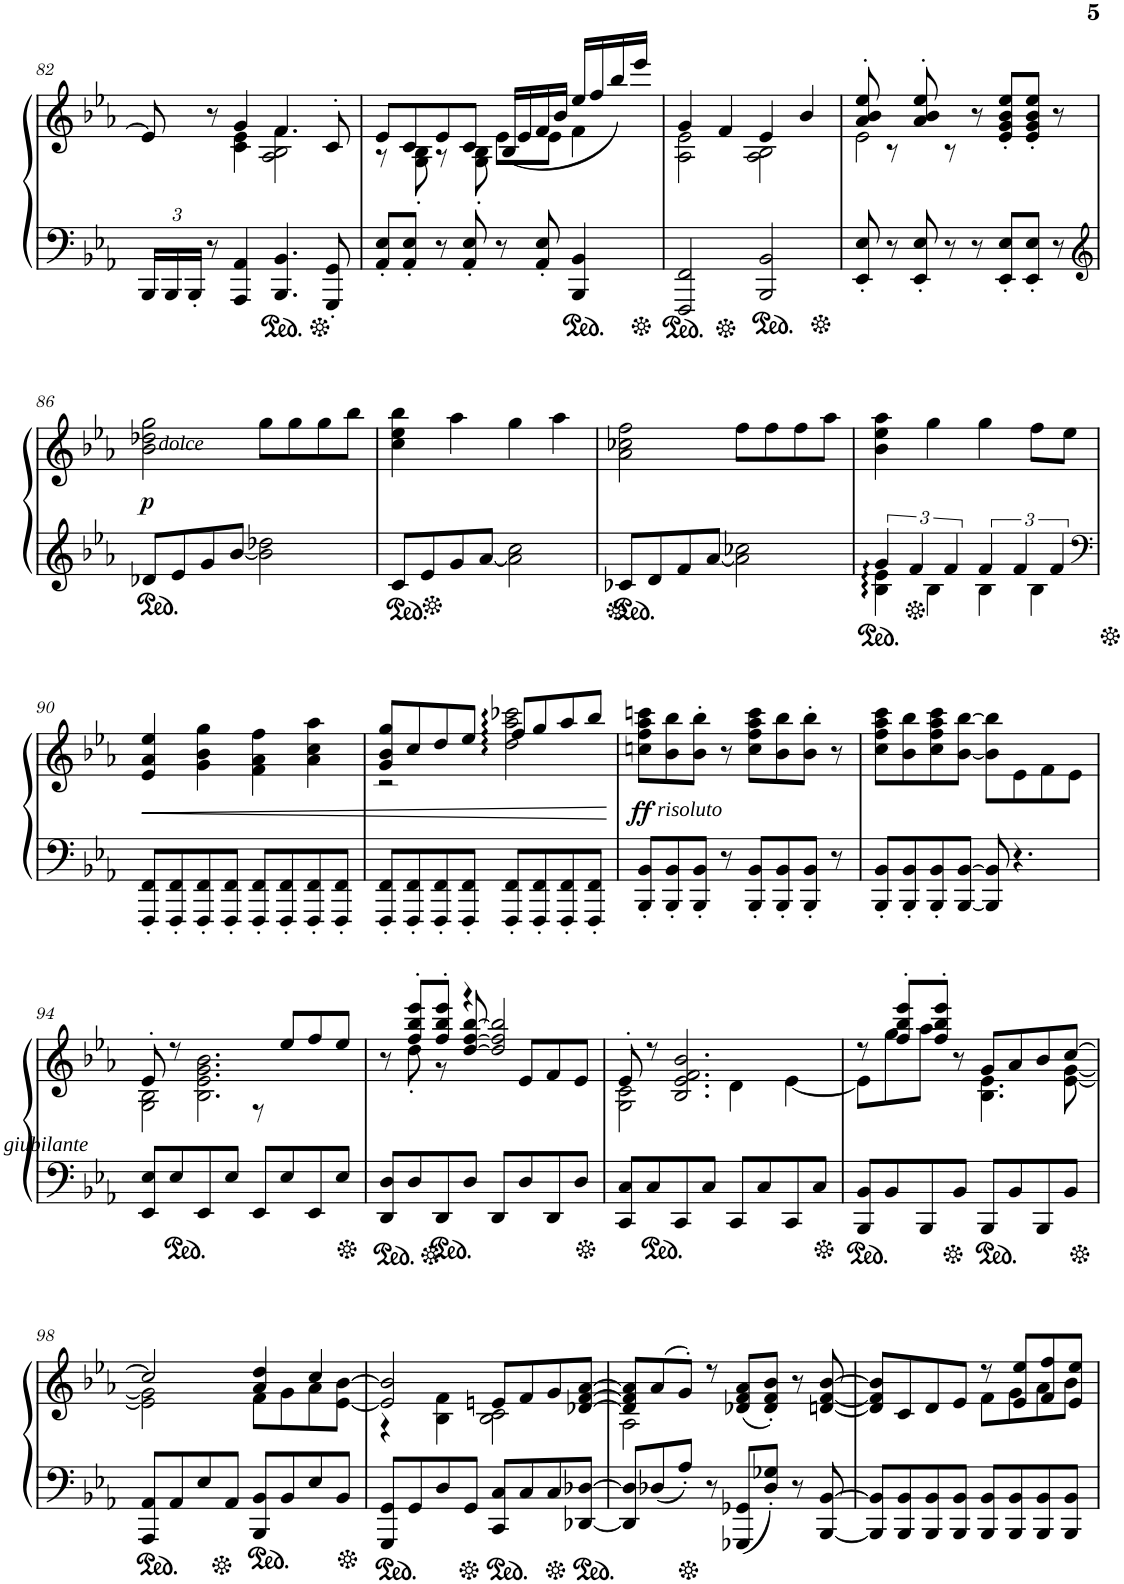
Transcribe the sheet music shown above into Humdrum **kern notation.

**kern	**kern	**dynam
*part1	*part1	*part1
*staff2	*staff1	*staff1/2
*I"Piano	*	*
*I'Pno.	*	*
!!LO:PB:g=z
*clefF4	*clefG2	*
*k[b-e-a-]	*k[b-e-a-]	*
*M4/4	*M4/4	*
*Xbrackettup	*	*
=82	=82	=82
*	*^	*
24BBB-/LL	8e-/]	4ryy	.
24BBB-/	.	.	.
24BBB-'/JJ	.	.	.
8r	8r	.	.
4AAA-/ 4AA-/	4g/	4c\ 4e-\	.
4.BBB-/ 4.BB-/	4.f/	2A-\ 2B-\ 2f\	.
8GGG/' 8GG/'	8c'/	.	.
=83	=83	=83	=83
8AA-/' 8E-/'L	8e-/L	8r	.
8AA-/' 8E-/'J	8c/	8G\' 8B-\'	.
8r	8e-/	8r	.
8AA-/' 8E-/'	8c/J	8G\' 8B-\'	.
8r	8e-\L	(16B-/LL	.
.	.	16e-/	.
8AA-/' 8E-/'	8e-\J	16f/	.
.	.	16b-/JJ	.
4BBB-/ 4BB-/	4f\	16ee-/LL	.
.	.	16ff/	.
.	.	16bb-/)	.
.	.	16eee-/JJ	.
=84	=84	=84	=84
2FFF/ 2FF/	4g/	2A-\ 2e-\	.
.	4f/	.	.
2BBB-/ 2BB-/	4e-/	2A-\ 2B-\	.
.	4b-/	.	.
=85	=85	=85	=85
8EE-/' 8E-/'	2e-\	8a-/' 8b-/' 8ee-/'	.
8r	.	8r	.
8EE-/' 8E-/'	.	8a-/' 8b-/' 8ee-/'	.
8r	.	8r	.
8r	8r	2ryy	.
8EE-/' 8E-/'L	8e-/' 8g/' 8b-/' 8ee-/'L	.	.
8EE-/' 8E-/'J	8e-/' 8g/' 8b-/' 8ee-/'J	.	.
8r	8r	.	.
*	*v	*v	*
!!LO:LB:g=z
=86	=86	=86
*clefG2	*	*
!	!LO:TX:b:i:t=dolce	!
!	!	!LO:DY:b
8d-X/L	2b-\ 2dd-X\ 2gg\	p
8e-/	.	.
8g/	.	.
[<8b-/J	.	.
2b-\] 2dd-X\	8gg\L	.
.	8gg\	.
.	8gg\	.
.	8bb-\J	.
=87	=87	=87
8c/L	4cc\ 4ee-\ 4bb-\	.
8e-/	.	.
8g/	4aa-\	.
[<8a-/J	.	.
2a-\] 2cc\	4gg\	.
.	4aa-\	.
=88	=88	=88
8c-X/L	2a-\ 2cc-X\ 2ff\	.
8d/	.	.
8f/	.	.
[<8a-/J	.	.
2a-\] 2cc-X\	8ff\L	.
.	8ff\	.
.	8ff\	.
.	8aa-\J	.
=89	=89	=89
*^	*	*
*	*brackettup	*	*
*	*	*^	*
4B-\ 4e-\	6g/	4b-\ 4ee-\ 4aa-\	2B- 2e- 2g	.
.	6f/	.	.	.
4B-\	.	4gg\	.	.
.	6f/	.	.	.
4B-\	6f/	4gg\	2ryy	.
.	6f/	.	.	.
4B-\	.	8ff\L	.	.
.	6f/	.	.	.
.	.	8ee-\J	.	.
*v	*v	*	*	*
*	*v	*v	*
!!LO:LB:g=z
=90	=90	=90
*clefF4	*	*
!	!	!LO:HP:b
8FFF/' 8FF/'L	4e-/ 4a-/ 4ee-/	<
8FFF/' 8FF/'	.	.
8FFF/' 8FF/'	4g\ 4b-\ 4gg\	.
8FFF/' 8FF/'J	.	.
8FFF/' 8FF/'L	4f\ 4a-\ 4ff\	.
8FFF/' 8FF/'	.	.
8FFF/' 8FF/'	4a-\ 4cc\ 4aa-\	.
8FFF/' 8FF/'J	.	.
=91	=91	=91
*	*^	*
8FFF/' 8FF/'L	8g/ 8b-/ 8gg/L	2r	.
8FFF/' 8FF/'	8cc/	.	.
8FFF/' 8FF/'	8dd/	.	.
8FFF/' 8FF/'J	8ee-/J	.	.
8FFF/' 8FF/'L	8ff/L	2dd\ 2aa-\ 2ccc-X\	.
8FFF/' 8FF/'	8gg/	.	.
8FFF/' 8FF/'	8aa-/	.	.
8FFF/' 8FF/'J	8bb-/J	.	.
*	*v	*v	*
.	.	[
=92	=92	=92
!	!LO:TX:b:i:t=risoluto	!
!	!	!LO:DY:b
8BBB-/' 8BB-/'L	8ccn\ 8ff\ 8aa-\ 8cccn\L	ff
8BBB-/' 8BB-/'	8b-\ 8bb-\	.
8BBB-/' 8BB-/'J	8b-\' 8bb-\'J	.
8r	8r	.
8BBB-/' 8BB-/'L	8cc\ 8ff\ 8aa-\ 8ccc\L	.
8BBB-/' 8BB-/'	8b-\ 8bb-\	.
8BBB-/' 8BB-/'J	8b-\' 8bb-\'J	.
8r	8r	.
=93	=93	=93
8BBB-/' 8BB-/'L	8cc\ 8ff\ 8aa-\ 8ccc\L	.
8BBB-/' 8BB-/'	8b-\ 8bb-\	.
8BBB-/' 8BB-/'	8cc\ 8ff\ 8aa-\ 8ccc\	.
[8BBB-/ [8BB-/J	[8b-\ [8bb-\J	.
8BBB-/] 8BB-/]	8b-\] 8bb-\]L	.
4.r	8e-\	.
.	8f\	.
.	8e-\J	.
!!LO:LB:g=z
=94	=94	=94
*	*^	*
!	!LO:TX:b:i:t=giubilante	!	!
8EE-/ 8E-/L	8e-'/	2G\ 2B-\	.
8E-/	8r	.	.
8EE-/	2.B-\ 2.e-\ 2.g\ 2.b-\	.	.
8E-/J	.	.	.
8EE-/L	.	8r	.
8E-/	.	8ee-/L	.
8EE-/	.	8ff/	.
8E-/J	.	8ee-/J	.
=95	=95	=95	=95
8DD/ 8D/L	8r	8ryy	.
8D/	8ff/' 8bb-/' 8eee-/'L	8dd'\	.
8DD/	8ff/' 8bb-/' 8eee-/'J	8r	.
8D/J	4r	[8dd/ [8ff/ [8bb-/	.
8DD/L	.	2dd/] 2ff/] 2bb-/]	.
8D/	8e-/L	.	.
8DD/	8f/	.	.
8D/J	8e-/J	.	.
=96	=96	=96	=96
8CC/ 8C/L	8e-'/	2G\ 2c\	.
8C/	8r	.	.
8CC/	2.B-/ 2.e-/ 2.f/ 2.b-/	.	.
8C/J	.	.	.
8CC/L	.	4d\	.
8C/	.	.	.
8CC/	.	[4e-\	.
8C/J	.	.	.
=97	=97	=97	=97
8BBB-/ 8BB-/L	8r	8e-\L]	.
8BB-/	8ff/' 8bb-/' 8eee-/'L	8gg\	.
8BBB-/	8ff/' 8bb-/' 8eee-/'J	8aa-\J	.
8BB-/J	8r	8ryy	.
8BBB-/L	8g/L	4.B-\ 4.e-\	.
8BB-/	8a-/	.	.
8BBB-/	8b-/	.	.
8BB-/J	[8cc/J	[8e-\ [8g\	.
!!LO:LB:g=z	!!
=98	=98	=98	=98
8AAA-/ 8AA-/L	2cc/]	2e-\] 2g\]	.
8AA-/	.	.	.
8E-/	.	.	.
8AA-/J	.	.	.
8BBB-/ 8BB-/L	8f\L	4a-/ 4dd/	.
8BB-/	8g\	.	.
8E-/	8a-\	4cc/	.
8BB-/J	[8e-\ [>8b-\J	.	.
=99	=99	=99	=99
8GGG/ 8GG/L	2e-/] 2b-/]	4r	.
8GG/	.	.	.
8D/	.	4B-\ 4f\	.
8GG/J	.	.	.
8CC/ 8C/L	8en/L	2B-\ 2c\	.
8C/	8f/	.	.
8C/	8g/	.	.
[8DD-X/ [8D-X/J	[8d-X/ [8f/ [8a-/J	.	.
=100	=100	=100	=100
8DD-/] 8D-/]L	8d-/] 8f/] 8a-/]L	2A-\	.
8D-X/	(8a-/	.	.
8A-'/J	8g'/J)	.	.
8r	8r	.	.
8GGG-X/ 8GG-X/L	(8d-X/ 8f/ 8a-/L	2ryy	.
8D-/' 8G-X/'J	8d-/' 8f/' 8b-/'J)	.	.
8r	8r	.	.
[8BBB-/ [8BB-/	[8dn/ [8f/ [8b-/	.	.
=101	=101	=101	=101
8BBB-/] 8BB-/]L	8d/] 8f/] 8b-/]L	2ryy	.
8BBB-/ 8BB-/	8c/	.	.
8BBB-/ 8BB-/	8d/	.	.
8BBB-/ 8BB-/J	8e-/J	.	.
8BBB-/ 8BB-/L	8r	8f\L	.
8BBB-/ 8BB-/	8e-/ 8ee-/L	8g\	.
8BBB-/ 8BB-/	8f/ 8ff/	8a-\	.
8BBB-/ 8BB-/J	8e-/ 8ee-/J	8b-\J	.
*	*v	*v	*
=	=	=
*-	*-	*-
